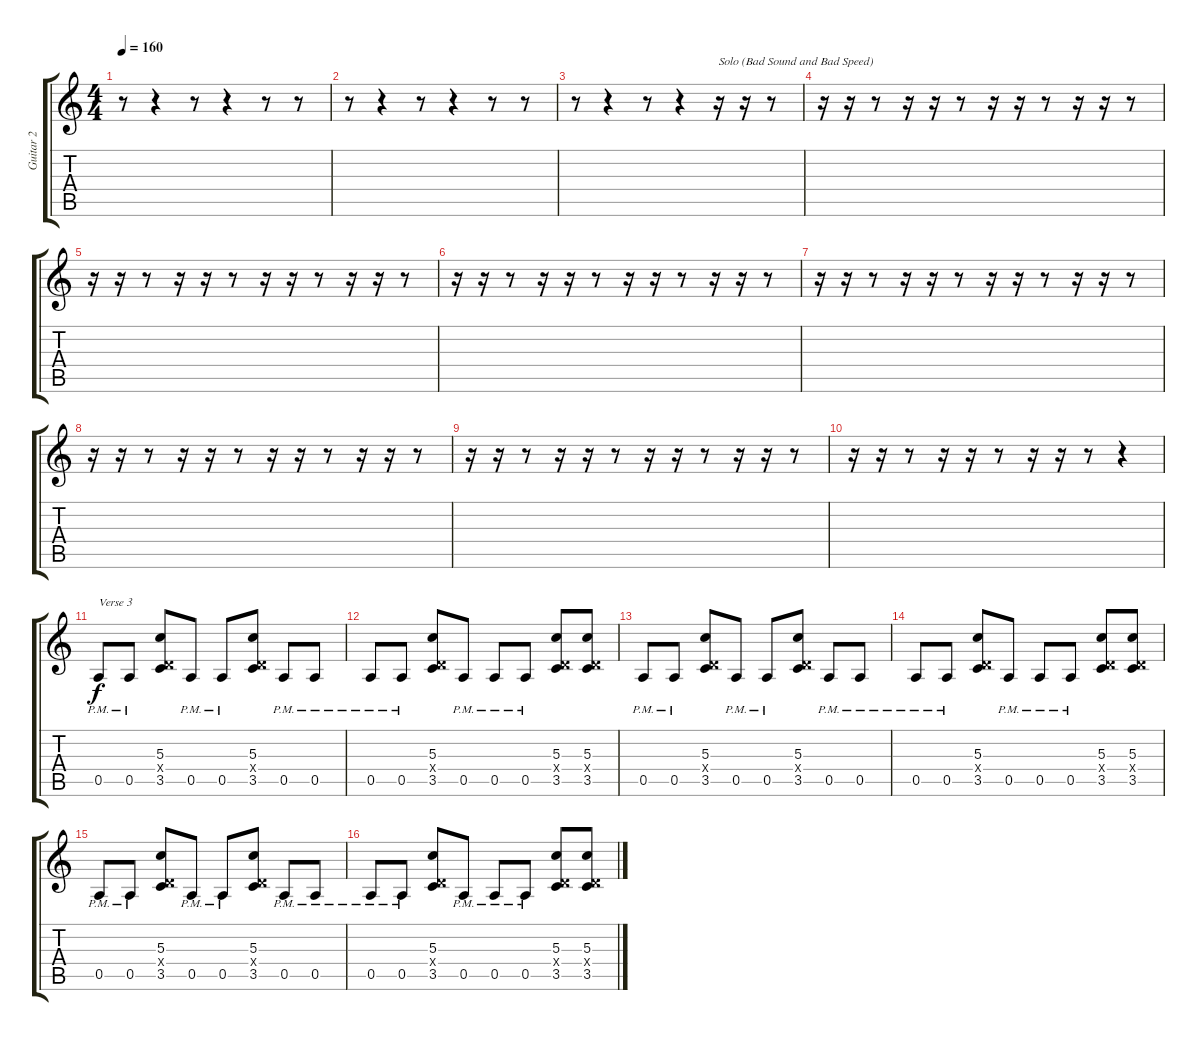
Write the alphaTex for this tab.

\track ("Guitar 2" "Guitar 2") {instrument overdrivenguitar}
\staff {score tabs}
\tuning (E4 B3 G3 D3 A2 E2) {hide}
\ts (4 4)
\tempo 160
\clef g2
\ks c
r.8{dy f} r.4 r.8 r.4 r.8 r.8 |
r.8 r.4 r.8 r.4 r.8 r.8 |
r.8 r.4 r.8 r.4 r.16{txt "Solo (Bad Sound and Bad Speed)"} r.16 r.8 |
r.16 r.16 r.8 r.16 r.16 r.8 r.16 r.16 r.8 r.16 r.16 r.8 |
r.16 r.16 r.8 r.16 r.16 r.8 r.16 r.16 r.8 r.16 r.16 r.8 |
r.16 r.16 r.8 r.16 r.16 r.8 r.16 r.16 r.8 r.16 r.16 r.8 |
r.16 r.16 r.8 r.16 r.16 r.8 r.16 r.16 r.8 r.16 r.16 r.8 |
r.16 r.16 r.8 r.16 r.16 r.8 r.16 r.16 r.8 r.16 r.16 r.8 |
r.16 r.16 r.8 r.16 r.16 r.8 r.16 r.16 r.8 r.16 r.16 r.8 |
r.16 r.16 r.8 r.16 r.16 r.8 r.16 r.16 r.8 r.4 |
0.5{pm}.8{txt "Verse 3"} 0.5{pm}.8 (5.3 0.4{x} 3.5).8 0.5{pm}.8 0.5{pm}.8 (5.3 0.4{x} 3.5).8 0.5{pm}.8 0.5{pm}.8 |
0.5{pm}.8 0.5{pm}.8 (5.3 0.4{x} 3.5).8 0.5{pm}.8 0.5{pm}.8 0.5{pm}.8 (5.3 0.4{x} 3.5).8 (5.3 0.4{x} 3.5).8 |
0.5{pm}.8 0.5{pm}.8 (5.3 0.4{x} 3.5).8 0.5{pm}.8 0.5{pm}.8 (5.3 0.4{x} 3.5).8 0.5{pm}.8 0.5{pm}.8 |
0.5{pm}.8 0.5{pm}.8 (5.3 0.4{x} 3.5).8 0.5{pm}.8 0.5{pm}.8 0.5{pm}.8 (5.3 0.4{x} 3.5).8 (5.3 0.4{x} 3.5).8 |
0.5{pm}.8 0.5{pm}.8 (5.3 0.4{x} 3.5).8 0.5{pm}.8 0.5{pm}.8 (5.3 0.4{x} 3.5).8 0.5{pm}.8 0.5{pm}.8 |
0.5{pm}.8 0.5{pm}.8 (5.3 0.4{x} 3.5).8 0.5{pm}.8 0.5{pm}.8 0.5{pm}.8 (5.3 0.4{x} 3.5).8 (5.3 0.4{x} 3.5).8
